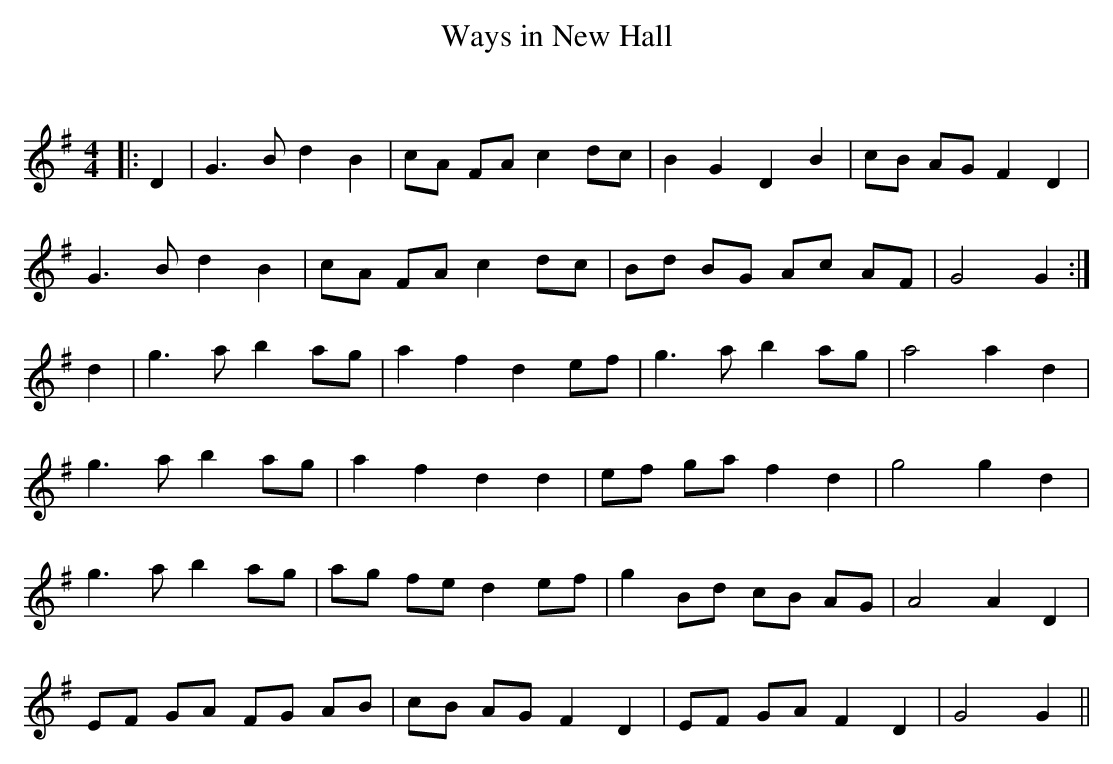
X:1
T: Ways in New Hall
C:
Q: 232
K:G
M:4/4
L:1/8
|:D2|G3B d2 B2|cA FA c2 dc|B2 G2 D2 B2|cB AG F2 D2|
G3B d2 B2|cA FA c2 dc|Bd BG Ac AF|G4 G2:|
d2|g3a b2 ag|a2 f2 d2 ef|g3a b2 ag|a4 a2 d2|
g3a b2 ag|a2 f2 d2 d2|ef ga f2 d2|g4 g2 d2|
g3a b2 ag|ag fe d2 ef|g2 Bd cB AG|A4 A2 D2|
EF GA FG AB|cB AG F2 D2|EF GA F2 D2|G4 G2||
